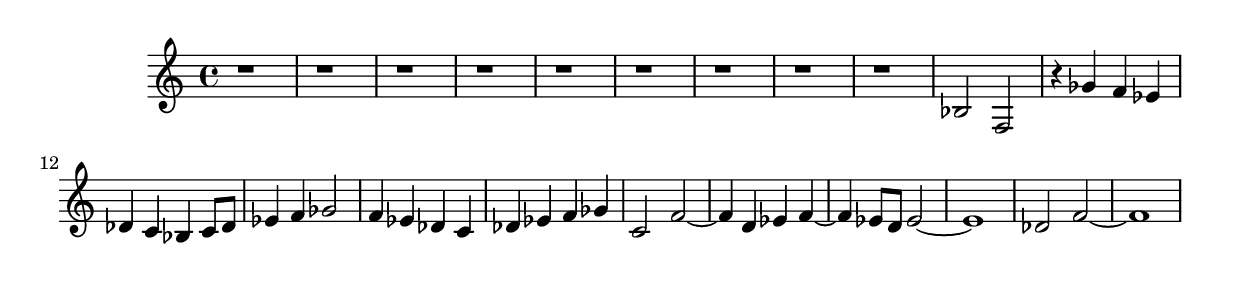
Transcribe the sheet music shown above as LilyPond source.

\version "2.17.97"

\clef alto
\relative c' {
	r1 |
	r1 |
	r1 |
	r1 |
	r1 |
	r1 |
	r1 |
	r1 |
	r1 |
	bes2 f |
	r4 ges' f ees |
	des c bes c8 des |
	ees4 f ges2 |
	f4 ees des c |
	des ees f ges |
	c,2 f~ |
	f4 d ees f~ |
	f ees8 d ees2~ |
	ees1 |
	des2 f~ |
	f1 |
}